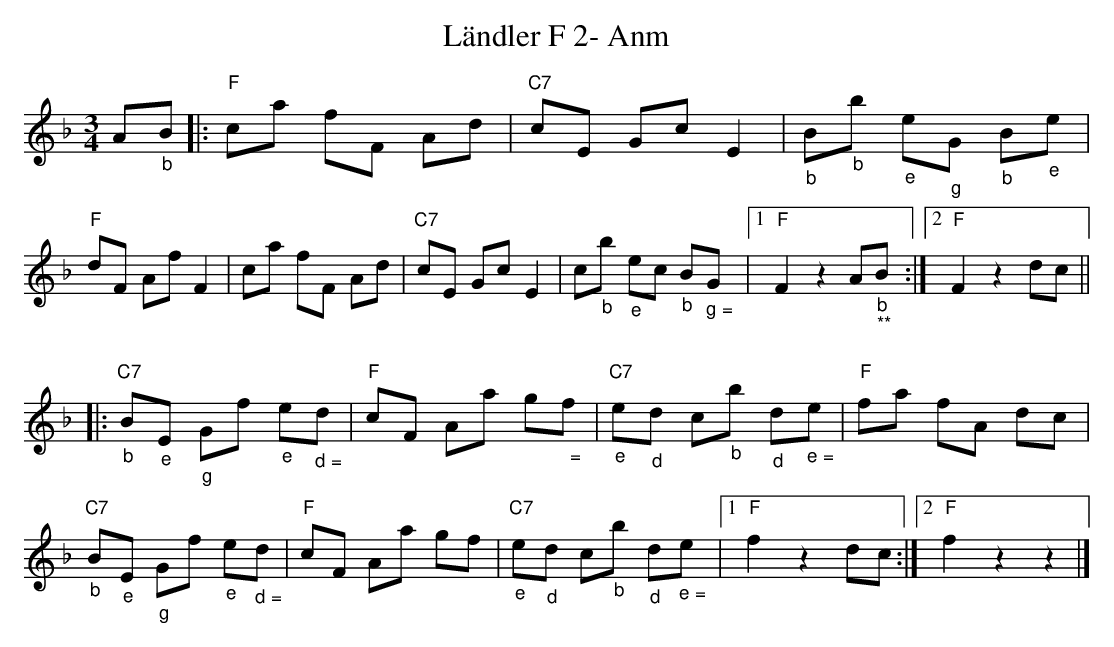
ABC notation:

X:1
T:Ländler F 2- Anm
M:3/4
L:1/8
K:Fmaj%%MIDI gchordon
A"_b"B |: "F"ca fF Ad | "C7"cE Gc E2 | "_b"B"_b"b "_e"e"_g"G "_b"B"_e"e | "F"dF Af F2 |\
ca fF Ad | "C7"cE Gc E2 | c"_b"b "_e"ec "_b"B"_ g ="G |1 "F"F2z2A"_b""_ **"B :|2 "F"F2z2dc ||
|:"" "C7""_b"B"_e"E "_g"Gf "_e"e"_ d ="d | "F"cF Aa g"_  ="f | "C7""_e"e"_d"d c"_b"b "_d"d"_ e ="e | "F"fa fA dc |\
"C7""_b"B"_e"E "_g"Gf "_e"e"_ d ="d | "F"cF Aa gf | "C7""_e"e"_d"d c"_b"b "_d"d"_ e ="e |1 "F"f2z2dc :|2 "F"f2z2z2 |]
